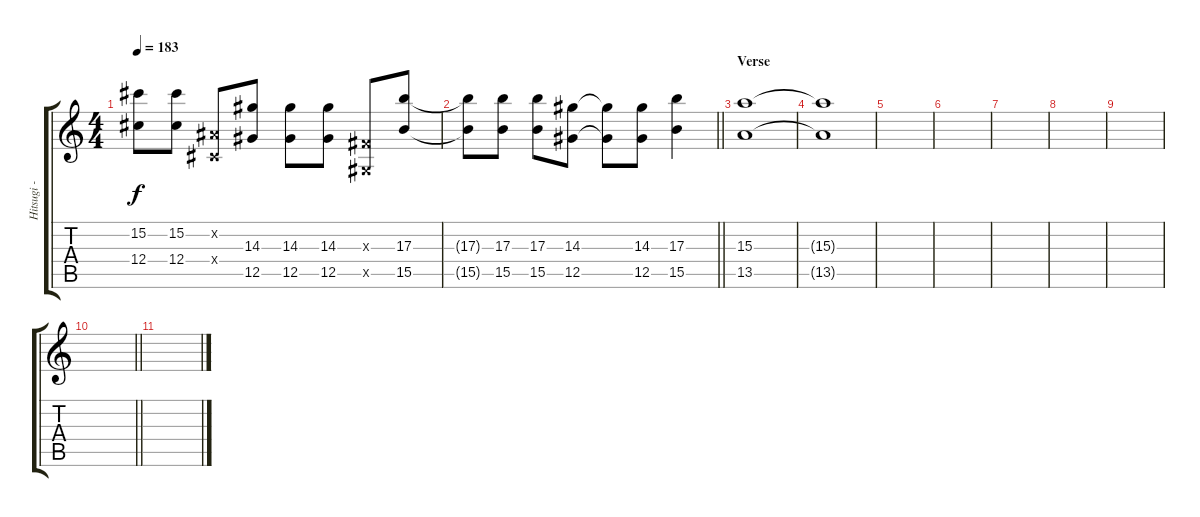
\track ("Hitsugi - Guitar 2" "Hitsugi - ") {instrument overdrivenguitar}
\staff {score tabs}
\tuning (Eb4 Bb3 Gb3 Db3 Ab2 Eb2) {hide}
\ts (4 4)
\tempo 183
\clef g2
\ks c
(15.2 12.4).8{dy f} (15.2 12.4).8 (0.2{x} 0.4{x}).8 (14.3 12.5).8 (14.3 12.5).8 (14.3 12.5).8 (0.3{x} 0.5{x}).8 (17.3 15.5).8 |
\barLineRight lightlight
(17.3{t} 15.5{t}).8 (17.3 15.5).8 (17.3 15.5).8 (14.3 12.5).8 (14.3{t} 12.5{t}).8 (14.3 12.5).8 (17.3 15.5).4 |
\section ("" "Verse")
(15.3 13.5).1 |
(15.3{t} 13.5{t}).1 |
|
|
|
|
|
\barLineRight lightlight
|
\section ("" "")
